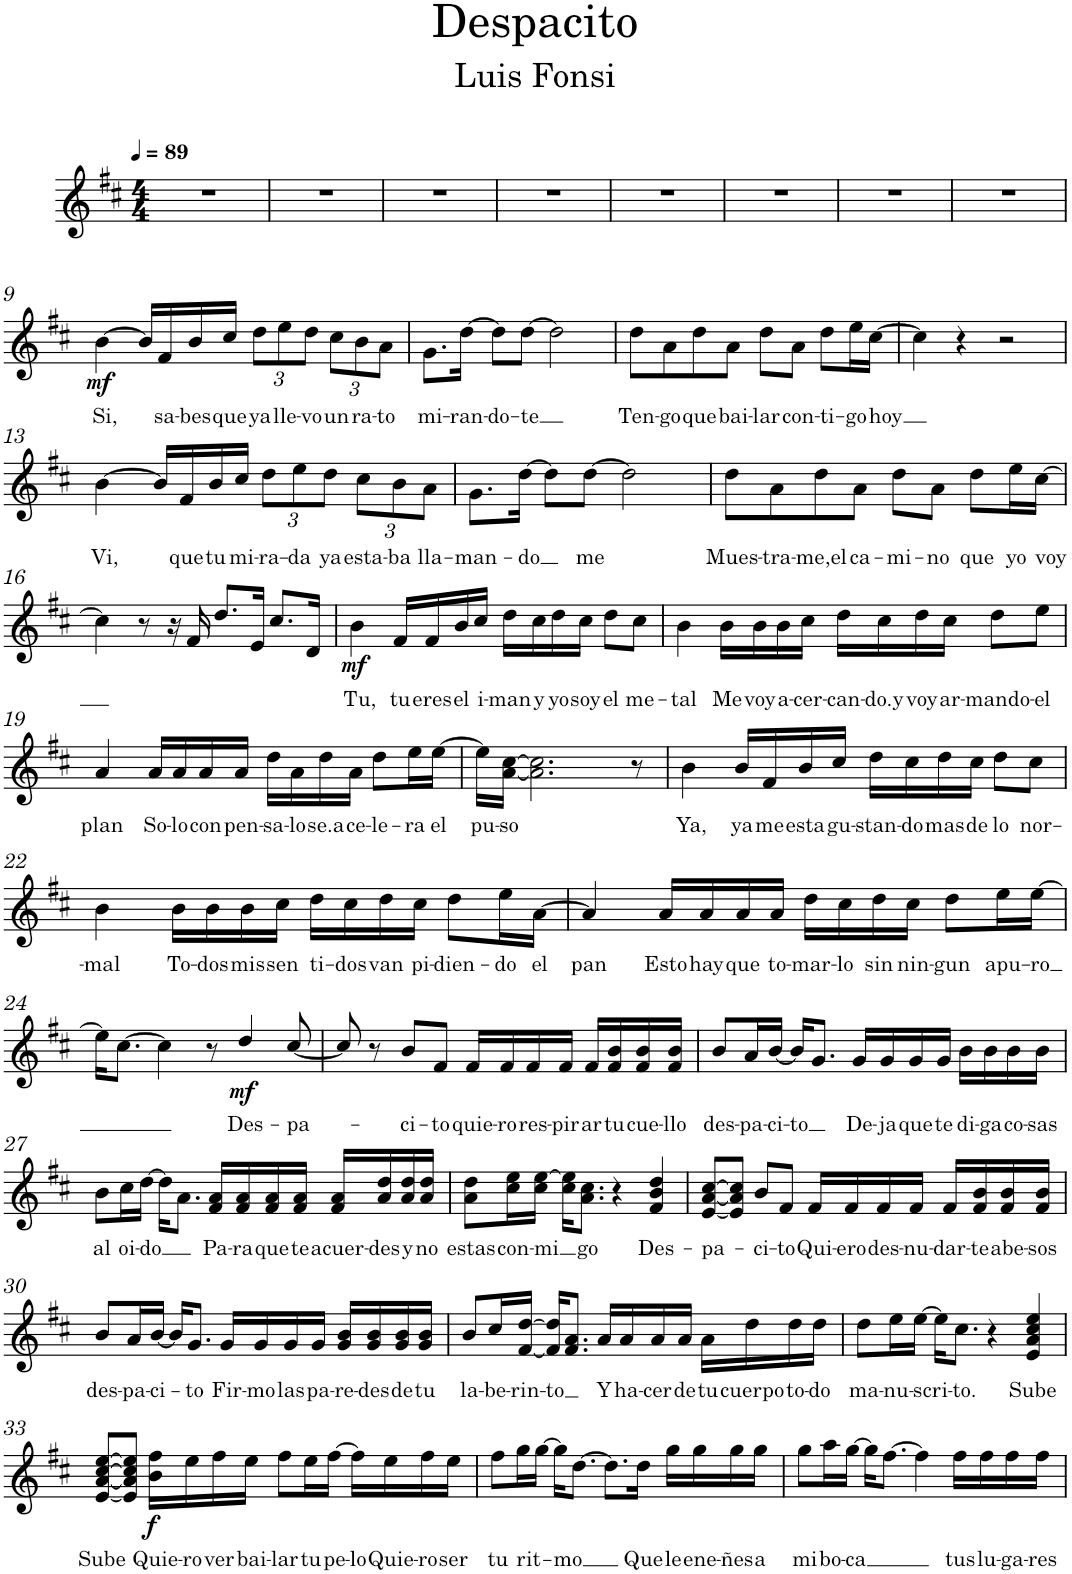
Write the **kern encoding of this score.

**kern	**text	**dynam
*part1	*part1	*part1
*staff1	*staff1	*staff1
*I"Piano	*	*
*I'Pno.	*	*
*clefG2	*	*
*k[f#c#]	*	*
*M4/4	*	*
*MM89	*	*
=1	=1	=1
1r	.	.
=2	=2	=2
1r	.	.
=3	=3	=3
1r	.	.
=4	=4	=4
1r	.	.
=5	=5	=5
1r	.	.
=6	=6	=6
1r	.	.
=7	=7	=7
1r	.	.
=8	=8	=8
1r	.	.
!!LO:LB:g=z
=9	=9	=9
!	!LO:LY:b	!LO:DY:b
[4b\	Si,	mf
16b/LL]	.	.
!	!LO:LY:b	!
16f#/	sa-	.
!	!LO:LY:b	!
16b/	-bes	.
!	!LO:LY:b	!
16cc#/JJ	que	.
*Xbrackettup	*	*
!	!LO:LY:b	!
12dd\L	ya	.
!	!LO:LY:b	!
12ee\	lle-	.
!	!LO:LY:b	!
12dd\J	-vo	.
!	!LO:LY:b	!
12cc#\L	un	.
!	!LO:LY:b	!
12b\	ra-	.
!	!LO:LY:b	!
12a\J	-to	.
=10	=10	=10
!	!LO:LY:b	!
8.g\L	mi-	.
!	!LO:LY:b	!
[16dd\Jk	-ran-	.
!	!LO:LY:b	!
8dd\L]	-do-	.
!	!LO:LY:b	!
[8dd\J	-te	.
2dd\]	.	.
=11	=11	=11
!	!LO:LY:b	!
8dd\L	Ten-	.
!	!LO:LY:b	!
8a\	-go	.
!	!LO:LY:b	!
8dd\	que	.
!	!LO:LY:b	!
8a\J	bai-	.
!	!LO:LY:b	!
8dd\L	-lar	.
!	!LO:LY:b	!
8a\J	con-	.
!	!LO:LY:b	!
8dd\L	-ti-	.
!	!LO:LY:b	!
16ee\L	-go	.
!	!LO:LY:b	!
[16cc#\JJ	hoy	.
=12	=12	=12
4cc#\]	.	.
4r	.	.
2r	.	.
!!LO:LB:g=z
=13	=13	=13
!	!LO:LY:b	!
[4b\	Vi,	.
16b/LL]	.	.
!	!LO:LY:b	!
16f#/	que	.
!	!LO:LY:b	!
16b/	tu	.
!	!LO:LY:b	!
16cc#/JJ	mi-	.
!	!LO:LY:b	!
12dd\L	-ra-	.
!	!LO:LY:b	!
12ee\	-da	.
!	!LO:LY:b	!
12dd\J	ya	.
!	!LO:LY:b	!
12cc#\L	esta-	.
!	!LO:LY:b	!
12b\	-ba	.
!	!LO:LY:b	!
12a\J	lla-	.
=14	=14	=14
!	!LO:LY:b	!
8.g\L	-man-	.
!	!LO:LY:b	!
[16dd\Jk	-do	.
8dd\L]	.	.
!	!LO:LY:b	!
[8dd\J	me	.
2dd\]	.	.
=15	=15	=15
!	!LO:LY:b	!
8dd\L	Mues-	.
!	!LO:LY:b	!
8a\	-tra-	.
!	!LO:LY:b	!
8dd\	-me,el	.
!	!LO:LY:b	!
8a\J	ca-	.
!	!LO:LY:b	!
8dd\L	-mi-	.
!	!LO:LY:b	!
8a\J	-no	.
!	!LO:LY:b	!
8dd\L	que	.
!	!LO:LY:b	!
16ee\L	yo	.
!	!LO:LY:b	!
[16cc#\JJ	voy	.
!!LO:LB:g=z
=16	=16	=16
4cc#\]	.	.
8r	.	.
16r	.	.
16f#/	.	.
8.dd/L	.	.
16e/Jk	.	.
8.cc#/L	.	.
16d/Jk	.	.
=17	=17	=17
!	!LO:LY:b	!LO:DY:b
4b\	Tu,	mf
!	!LO:LY:b	!
16f#/LL	tu	.
!	!LO:LY:b	!
16f#/	eres	.
!	!LO:LY:b	!
16b/	el	.
!	!LO:LY:b	!
16cc#/JJ	i-	.
!	!LO:LY:b	!
16dd\LL	-man	.
!	!LO:LY:b	!
16cc#\	y	.
!	!LO:LY:b	!
16dd\	yo	.
!	!LO:LY:b	!
16cc#\JJ	soy	.
!	!LO:LY:b	!
8dd\L	el	.
!	!LO:LY:b	!
8cc#\J	me-	.
=18	=18	=18
!	!LO:LY:b	!
4b\	-tal	.
!	!LO:LY:b	!
16b\LL	Me	.
!	!LO:LY:b	!
16b\	voy	.
!	!LO:LY:b	!
16b\	a-	.
!	!LO:LY:b	!
16cc#\JJ	-cer-	.
!	!LO:LY:b	!
16dd\LL	-can-	.
!	!LO:LY:b	!
16cc#\	-do.y	.
!	!LO:LY:b	!
16dd\	voy	.
!	!LO:LY:b	!
16cc#\JJ	ar-	.
!	!LO:LY:b	!
8dd\L	-mando-	.
!	!LO:LY:b	!
8ee\J	-el	.
!!LO:LB:g=z
=19	=19	=19
!	!LO:LY:b	!
4a/	plan	.
!	!LO:LY:b	!
16a/LL	So-	.
!	!LO:LY:b	!
16a/	-lo	.
!	!LO:LY:b	!
16a/	con	.
!	!LO:LY:b	!
16a/JJ	pen-	.
!	!LO:LY:b	!
16dd\LL	-sa-	.
!	!LO:LY:b	!
16a\	-lo	.
!	!LO:LY:b	!
16dd\	se.a	.
!	!LO:LY:b	!
16a\JJ	ce-	.
!	!LO:LY:b	!
8dd\L	-le-	.
!	!LO:LY:b	!
16ee\L	-ra	.
!	!LO:LY:b	!
[16ee\JJ	el	.
=20	=20	=20
!	!LO:LY:b	!
16ee\LL]	pu-	.
!	!LO:LY:b	!
[16a\ [16cc#\JJ	-so	.
2.a\] 2.cc#\]	.	.
8r	.	.
=21	=21	=21
!	!LO:LY:b	!
4b\	Ya,	.
!	!LO:LY:b	!
16b/LL	ya	.
!	!LO:LY:b	!
16f#/	me	.
!	!LO:LY:b	!
16b/	esta	.
!	!LO:LY:b	!
16cc#/JJ	gu-	.
!	!LO:LY:b	!
16dd\LL	-stan-	.
!	!LO:LY:b	!
16cc#\	-do	.
!	!LO:LY:b	!
16dd\	mas	.
!	!LO:LY:b	!
16cc#\JJ	de	.
!	!LO:LY:b	!
8dd\L	lo	.
!	!LO:LY:b	!
8cc#\J	nor-	.
!!LO:LB:g=z
=22	=22	=22
!	!LO:LY:b	!
4b\	-mal	.
!	!LO:LY:b	!
16b\LL	To-	.
!	!LO:LY:b	!
16b\	-dos	.
!	!LO:LY:b	!
16b\	mis	.
!	!LO:LY:b	!
16cc#\JJ	sen	.
!	!LO:LY:b	!
16dd\LL	ti-	.
!	!LO:LY:b	!
16cc#\	-dos	.
!	!LO:LY:b	!
16dd\	van	.
!	!LO:LY:b	!
16cc#\JJ	pi-	.
!	!LO:LY:b	!
8dd\L	-dien-	.
!	!LO:LY:b	!
16ee\L	-do	.
!	!LO:LY:b	!
[16a\JJ	el	.
=23	=23	=23
!	!LO:LY:b	!
4a/]	pan	.
!	!LO:LY:b	!
16a/LL	Esto	.
!	!LO:LY:b	!
16a/	hay	.
!	!LO:LY:b	!
16a/	que	.
!	!LO:LY:b	!
16a/JJ	to-	.
!	!LO:LY:b	!
16dd\LL	-mar-	.
!	!LO:LY:b	!
16cc#\	-lo	.
!	!LO:LY:b	!
16dd\	sin	.
!	!LO:LY:b	!
16cc#\JJ	nin-	.
!	!LO:LY:b	!
8dd\L	-gun	.
!	!LO:LY:b	!
16ee\L	apu-	.
!	!LO:LY:b	!
[16ee\JJ	-ro	.
!!LO:LB:g=z
=24	=24	=24
16ee\KL]	.	.
[8.cc#\J	.	.
4cc#\]	.	.
8r	.	.
!	!LO:LY:b	!LO:DY:b
4dd/	Des-	mf
!	!LO:LY:b	!
[8cc#/	-pa-	.
=25	=25	=25
8cc#/]	.	.
8r	.	.
!	!LO:LY:b	!
8b/L	-ci-	.
!	!LO:LY:b	!
8f#/J	-to	.
!	!LO:LY:b	!
16f#/LL	quie-	.
!	!LO:LY:b	!
16f#/	-ro	.
!	!LO:LY:b	!
16f#/	res-	.
!	!LO:LY:b	!
16f#/JJ	-pir	.
!	!LO:LY:b	!
16f#/LL	ar	.
!	!LO:LY:b	!
16f#/ 16b/	tu	.
!	!LO:LY:b	!
16f#/ 16b/	cue-	.
!	!LO:LY:b	!
16f#/ 16b/JJ	-llo	.
=26	=26	=26
!	!LO:LY:b	!
8b/L	des-	.
!	!LO:LY:b	!
16a/L	-pa-	.
!	!LO:LY:b	!
[16b/JJ	-ci-	.
!	!LO:LY:b	!
16b/KL]	-to	.
8.g/J	.	.
!	!LO:LY:b	!
16g/LL	De-	.
!	!LO:LY:b	!
16g/	-ja	.
!	!LO:LY:b	!
16g/	que	.
!	!LO:LY:b	!
16g/JJ	te	.
!	!LO:LY:b	!
16b\LL	di-	.
!	!LO:LY:b	!
16b\	-ga	.
!	!LO:LY:b	!
16b\	co-	.
!	!LO:LY:b	!
16b\JJ	-sas	.
!!LO:LB:g=z
=27	=27	=27
!	!LO:LY:b	!
8b\L	al	.
!	!LO:LY:b	!
16cc#\L	oi-	.
!	!LO:LY:b	!
[16dd\JJ	-do	.
16dd\KL]	.	.
8.a\J	.	.
!	!LO:LY:b	!
16f#/ 16a/LL	Pa-	.
!	!LO:LY:b	!
16f#/ 16a/	-ra	.
!	!LO:LY:b	!
16f#/ 16a/	que	.
!	!LO:LY:b	!
16f#/ 16a/JJ	te	.
!	!LO:LY:b	!
16f#/ 16a/LL	acuer-	.
!	!LO:LY:b	!
16a/ 16dd/	-des	.
!	!LO:LY:b	!
16a/ 16dd/	y	.
!	!LO:LY:b	!
16a/ 16dd/JJ	no	.
=28	=28	=28
!	!LO:LY:b	!
8a\ 8dd\L	estas	.
!	!LO:LY:b	!
16cc#\ 16ee\L	con-	.
!	!LO:LY:b	!
16cc#\ [16ee\JJ	-mi	.
16cc#\ 16ee\]KL	.	.
!	!LO:LY:b	!
8.a\ 8.cc#\J	go	.
4r	.	.
!	!LO:LY:b	!
4f#/ 4b/ 4dd/	Des-	.
=29	=29	=29
!	!LO:LY:b	!
[8e/ [8a/ [8cc#/L	-pa-	.
8e/] 8a/] 8cc#/]J	.	.
!	!LO:LY:b	!
8b/L	-ci-	.
!	!LO:LY:b	!
8f#/J	-to	.
!	!LO:LY:b	!
16f#/LL	Qui-	.
!	!LO:LY:b	!
16f#/	-ero	.
!	!LO:LY:b	!
16f#/	des-	.
!	!LO:LY:b	!
16f#/JJ	-nu-	.
!	!LO:LY:b	!
16f#/LL	-dar-	.
!	!LO:LY:b	!
16f#/ 16b/	-te	.
!	!LO:LY:b	!
16f#/ 16b/	abe-	.
!	!LO:LY:b	!
16f#/ 16b/JJ	-sos	.
!!LO:LB:g=z
=30	=30	=30
!	!LO:LY:b	!
8b/L	des-	.
!	!LO:LY:b	!
16a/L	-pa-	.
!	!LO:LY:b	!
[16b/JJ	-ci-	.
16b/KL]	.	.
!	!LO:LY:b	!
8.g/J	-to	.
!	!LO:LY:b	!
16g/LL	Fir-	.
!	!LO:LY:b	!
16g/	-mo	.
!	!LO:LY:b	!
16g/	las	.
!	!LO:LY:b	!
16g/JJ	pa-	.
!	!LO:LY:b	!
16g/ 16b/LL	-re-	.
!	!LO:LY:b	!
16g/ 16b/	-des	.
!	!LO:LY:b	!
16g/ 16b/	de	.
!	!LO:LY:b	!
16g/ 16b/JJ	tu	.
=31	=31	=31
!	!LO:LY:b	!
8b/L	la-	.
!	!LO:LY:b	!
16cc#/L	-be-	.
!	!LO:LY:b	!
[16f#/ [16dd/JJ	-rin-	.
!	!LO:LY:b	!
16f#/] 16dd/]KL	-to	.
8.f#/ 8.a/J	.	.
!	!LO:LY:b	!
16a/LL	Y	.
!	!LO:LY:b	!
16a/	ha-	.
!	!LO:LY:b	!
16a/	-cer	.
!	!LO:LY:b	!
16a/JJ	de	.
!	!LO:LY:b	!
16a\LL	tu	.
!	!LO:LY:b	!
16dd\	cuerpo	.
!	!LO:LY:b	!
16dd\	to-	.
!	!LO:LY:b	!
16dd\JJ	-do	.
=32	=32	=32
!	!LO:LY:b	!
8dd\L	ma-	.
!	!LO:LY:b	!
16ee\L	-nu-	.
!	!LO:LY:b	!
[16ee\JJ	-scri-	.
16ee\KL]	.	.
!	!LO:LY:b	!
8.cc#\J	-to.	.
4r	.	.
!	!LO:LY:b	!
4e/ 4a/ 4cc#/ 4ee/	Sube	.
!!LO:LB:g=z
=33	=33	=33
!	!LO:LY:b	!
[8e/ [8a/ [8cc#/ [8ee/L	Sube	.
8e/] 8a/] 8cc#/] 8ee/]J	.	.
!	!LO:LY:b	!LO:DY:b
16b\ 16ff#\LL	Quie-	f
!	!LO:LY:b	!
16ee\	-ro	.
!	!LO:LY:b	!
16ff#\	ver	.
!	!LO:LY:b	!
16ee\JJ	bai-	.
!	!LO:LY:b	!
8ff#\L	-lar	.
!	!LO:LY:b	!
16ee\L	tu	.
!	!LO:LY:b	!
[16ff#\JJ	pe-	.
!	!LO:LY:b	!
16ff#\LL]	-lo	.
!	!LO:LY:b	!
16ee\	Quie-	.
!	!LO:LY:b	!
16ff#\	-ro	.
!	!LO:LY:b	!
16ee\JJ	ser	.
=34	=34	=34
!	!LO:LY:b	!
8ff#\L	tu	.
!	!LO:LY:b	!
16gg\L	rit-	.
[16gg\JJ	.	.
!	!LO:LY:b	!
16gg\KL]	-mo	.
[8.dd\J	.	.
8.dd\L]	.	.
!	!LO:LY:b	!
16dd\Jk	Que	.
!	!LO:LY:b	!
16gg\LL	le	.
!	!LO:LY:b	!
16gg\	ene-	.
!	!LO:LY:b	!
16gg\	-ñes	.
!	!LO:LY:b	!
16gg\JJ	a	.
=35	=35	=35
!	!LO:LY:b	!
8gg\L	mi	.
!	!LO:LY:b	!
16aa\L	bo-	.
!	!LO:LY:b	!
[16gg\JJ	-ca	.
16gg\KL]	.	.
[8.ff#\J	.	.
4ff#\]	.	.
!	!LO:LY:b	!
16ff#\LL	tus	.
!	!LO:LY:b	!
16ff#\	lu-	.
!	!LO:LY:b	!
16ff#\	-ga-	.
!	!LO:LY:b	!
16ff#\JJ	-res	.
=	=	=
*-	*-	*-
